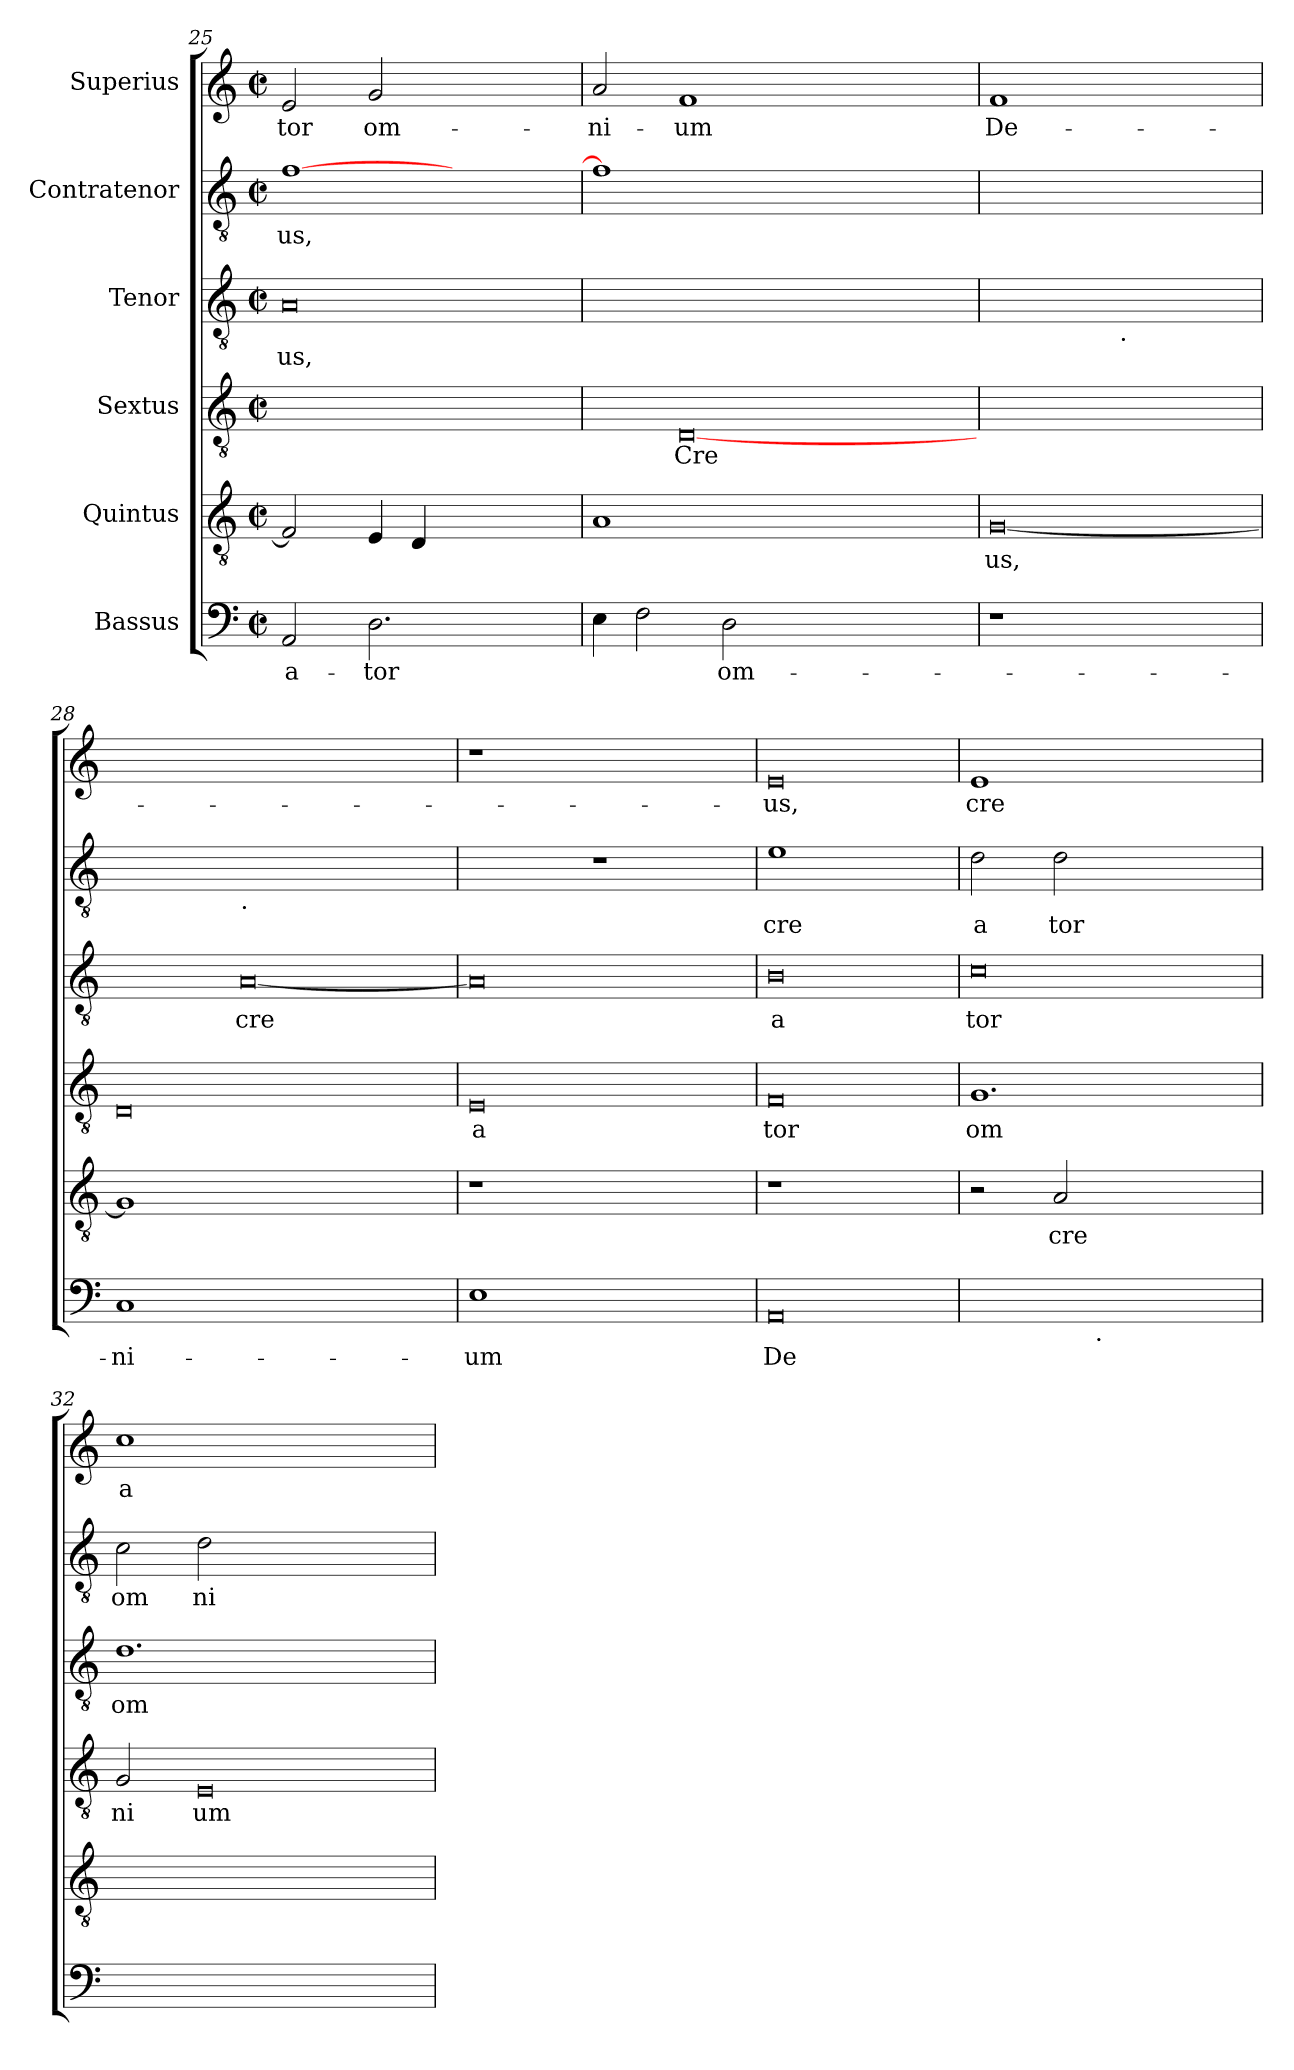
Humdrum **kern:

**kern	**text	**kern	**text	**kern	**text	**kern	**text	**kern	**text	**kern	**text
*part6	*part6	*part5	*part5	*part4	*part4	*part3	*part3	*part2	*part2	*part1	*part1
*staff6	*staff6	*staff5	*staff5	*staff4	*staff4	*staff3	*staff3	*staff2	*staff2	*staff1	*staff1
*I"Bassus	*	*I"Quintus	*	*I"Sextus	*	*I"Tenor	*	*I"Contratenor	*	*I"Superius	*
*clefF4	*	*clefGv2	*	*clefGv2	*	*clefGv2	*	*clefGv2	*	*clefG2	*
*k[]	*	*k[]	*	*k[]	*	*k[]	*	*k[]	*	*k[]	*
*C:	*	*C:	*	*C:	*	*C:	*	*C:	*	*C:	*
*M2/2	*	*M2/2	*	*M2/2	*	*M2/2	*	*M2/2	*	*M2/2	*
*met(c|)	*	*met(c|)	*	*met(c|)	*	*met(c|)	*	*met(c|)	*	*met(c|)	*
=25	=25	=25	=25	=25	=25	=25	=25	=25	=25	=25	=25
!	!LO:LY:b	!	!	!	!	!	!LO:LY:b	!	!LO:LY:b	!	!LO:LY:b
2AA/	-a-	2F/]	.	4ryy	.	0A	us,	[1f	us,	2e/	-tor
.	.	.	.	1..ryy	.	.	.	.	.	.	.
!	!LO:LY:b	!	!	!	!	!	!	!	!	!	!LO:LY:b
2.D\	-tor	4E/	.	.	.	.	.	.	.	2g/	om-
.	.	4D/	.	.	.	.	.	.	.	.	.
.	.	1ryy	.	.	.	.	.	1ryy	.	1ryy	.
2.ryy	.	.	.	.	.	.	.	.	.	.	.
=26	=26	=26	=26	=26	=26	=26	=26	=26	=26	=26	=26
!	!	!	!	!	!	!	!	!	!	!	!LO:LY:b
4E\	.	1A	.	4ryy	.	1ryy	.	1f]	.	2a/	-ni-
2F\	.	.	.	4ryy	.	.	.	.	.	.	.
!	!	!	!	!	!LO:LY:b	!	!	!	!	!	!LO:LY:b
.	.	.	.	[0D	Cre	.	.	.	.	1f	-um
!	!LO:LY:b	!	!	!	!	!	!	!	!	!	!
2D\	om-	.	.	.	.	.	.	.	.	.	.
.	.	1.ryy	.	.	.	1.ryy	.	1.ryy	.	.	.
1ryy	.	.	.	.	.	.	.	.	.	.	.
.	.	.	.	.	.	.	.	.	.	1ryy	.
4ryy	.	.	.	.	.	.	.	.	.	.	.
=27	=27	=27	=27	=27	=27	=27	=27	=27	=27	=27	=27
!	!	!	!LO:LY:b	!	!	!	!	!	!	!	!LO:LY:b
1r	.	[0G	us,	4ryy	.	4ryy	.	4ryy	.	1f	De-
.	.	.	.	4ryy	.	4ryy	.	4ryy	.	.	.
.	.	.	.	4ryy	.	4ryy	.	4ryy	.	.	.
!	!	!	!	!	!	!LO:TX:b:t=.	!	!	!	!	!
.	.	.	.	4ryy	.	4ryy	.	4ryy	.	.	.
1ryy	.	.	.	1ryy	.	1ryy	.	1ryy	.	1ryy	.
=28	=28	=28	=28	=28	=28	=28	=28	=28	=28	=28	=28
!	!LO:LY:b	!	!	!	!	!	!	!	!	!	!
1C	-ni-	1G]	.	0D	.	4ryy	.	4ryy	.	1ryy	.
.	.	.	.	.	.	4ryy	.	4ryy	.	.	.
.	.	.	.	.	.	4ryy	.	4ryy	.	.	.
!	!	!	!	!	!	!	!	!LO:TX:b:t=.	!	!	!
!	!	!	!	!	!	!	!LO:LY:b	!	!	!	!
.	.	.	.	.	.	[0A	cre	4ryy	.	.	.
1..ryy	.	1..ryy	.	.	.	.	.	1..ryy	.	1..ryy	.
.	.	.	.	2.ryy	.	.	.	.	.	.	.
=29	=29	=29	=29	=29	=29	=29	=29	=29	=29	=29	=29
!	!LO:LY:b	!	!	!	!LO:LY:b	!	!	!	!	!	!
1E	-um	1r	.	0E	a	0A]	.	4ryy	.	1r	.
.	.	.	.	.	.	.	.	4ryy	.	.	.
.	.	.	.	.	.	.	.	4ryy	.	.	.
.	.	.	.	.	.	.	.	1r	.	.	.
1ryy	.	1ryy	.	.	.	.	.	.	.	1ryy	.
.	.	.	.	.	.	.	.	4ryy	.	.	.
!!LO:PB:g=z
=30	=30	=30	=30	=30	=30	=30	=30	=30	=30	=30	=30
!	!LO:LY:b	!	!	!	!LO:LY:b	!	!LO:LY:b	!	!LO:LY:b	!	!LO:LY:b
0AA	De-	1r	.	0F	tor	0B	a	1e	cre	0e	-us,
.	.	1ryy	.	.	.	.	.	1ryy	.	.	.
=31	=31	=31	=31	=31	=31	=31	=31	=31	=31	=31	=31
!	!	!	!	!	!LO:LY:b	!	!LO:LY:b	!	!LO:LY:b	!	!LO:LY:b
4ryy	.	2r	.	1.G	om	0c	tor	2d\	a	1e	cre
4ryy	.	.	.	.	.	.	.	.	.	.	.
!	!	!	!LO:LY:b	!	!	!	!	!	!LO:LY:b	!	!
4ryy	.	2A/	cre	.	.	.	.	2d\	tor	.	.
!LO:TX:b:t=.	!	!	!	!	!	!	!	!	!	!	!
4ryy	.	.	.	.	.	.	.	.	.	.	.
1ryy	.	1ryy	.	.	.	.	.	1ryy	.	1ryy	.
.	.	.	.	2ryy	.	.	.	.	.	.	.
=32	=32	=32	=32	=32	=32	=32	=32	=32	=32	=32	=32
!	!	!	!	!	!LO:LY:b	!	!LO:LY:b	!	!LO:LY:b	!	!LO:LY:b
4ryy	.	2ryy	.	2G/	ni	1.d	om	2c\	om	1cc	a
4ryy	.	.	.	.	.	.	.	.	.	.	.
!	!	!	!	!	!LO:LY:b	!	!	!	!LO:LY:b	!	!
4ryy	.	0ryy	.	0E	um	.	.	2d\	ni	.	.
1..ryy	.	.	.	.	.	.	.	.	.	.	.
.	.	.	.	.	.	.	.	1.ryy	.	1.ryy	.
.	.	.	.	.	.	1ryy	.	.	.	.	.
=	=	=	=	=	=	=	=	=	=	=	=
*-	*-	*-	*-	*-	*-	*-	*-	*-	*-	*-	*-
